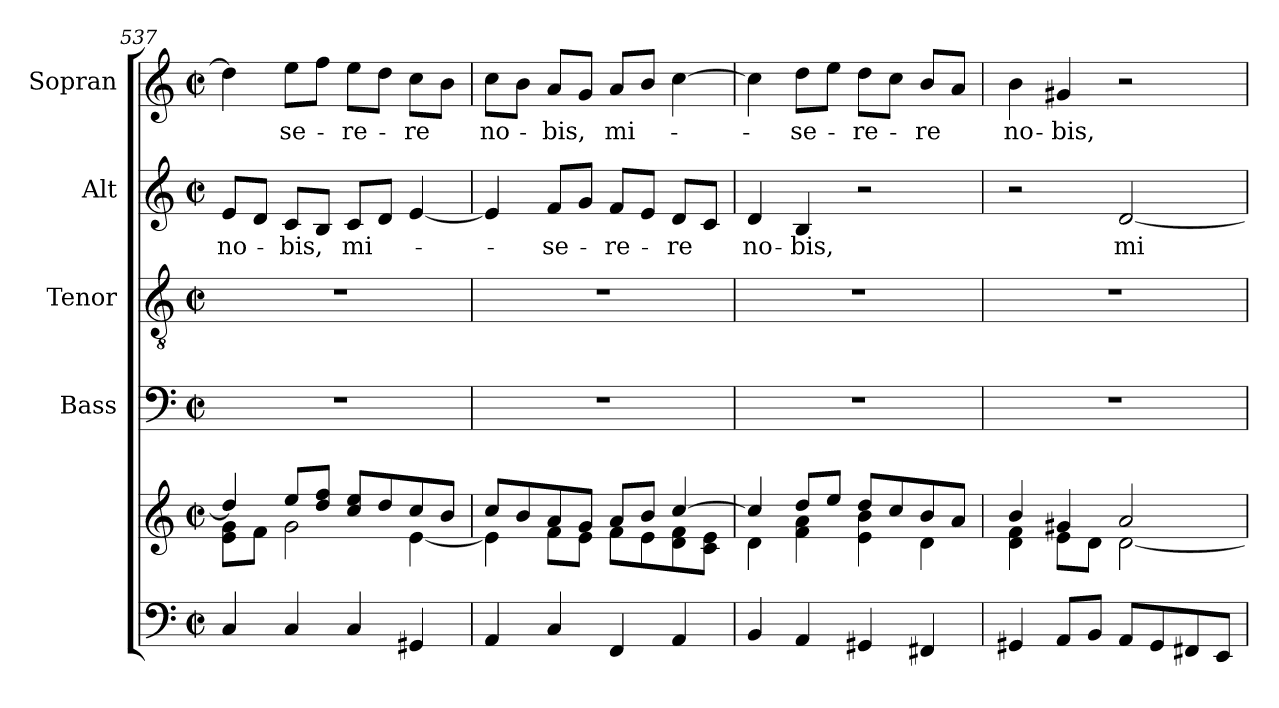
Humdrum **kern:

**kern	**kern	**kern	**kern	**kern	**text	**kern	**text
*part5	*part5	*part4	*part3	*part2	*part2	*part1	*part1
*staff6	*staff5	*staff4	*staff3	*staff2	*staff2	*staff1	*staff1
*	*	*I"Bass	*I"Tenor	*I"Alt	*	*I"Sopran	*
*	*	*I'B.	*I'T.	*I'A.	*	*I'S.	*
*clefF4	*clefG2	*clefF4	*clefGv2	*clefG2	*	*clefG2	*
*k[]	*k[]	*k[]	*k[]	*k[]	*	*k[]	*
*C:	*C:	*C:	*C:	*C:	*	*C:	*
*M2/2	*M2/2	*M2/2	*M2/2	*M2/2	*	*M2/2	*
*met(c|)	*met(c|)	*met(c|)	*met(c|)	*met(c|)	*	*met(c|)	*
=537	=537	=537	=537	=537	=537	=537	=537
*	*^	*	*	*	*	*	*
!	!	!	!	!	!	!LO:LY:b	!	!
4C/	4dd/]	8e\ 8g\L	1r	1r	8e/L	no-	4dd\]	.
.	.	8f\J	.	.	8d/J	.	.	.
!	!	!	!	!	!	!LO:LY:b	!	!LO:LY:b
4C/	8ee/L	2g\	.	.	8c/L	-bis,	8ee\L	-se-
.	8dd/ 8ff/J	.	.	.	8B/J	.	8ff\J	.
!	!	!	!	!	!	!LO:LY:b	!	!LO:LY:b
4C/	8cc/ 8ee/L	.	.	.	8c/L	mi-	8ee\L	-re-
.	8dd/	.	.	.	8d/J	.	8dd\J	.
!	!	!	!	!	!	!	!	!LO:LY:b
4GG#X/	8cc/	[<4e\	.	.	[4e/	.	8cc\L	-re
.	8b/J	.	.	.	.	.	8b\J	.
=538	=538	=538	=538	=538	=538	=538	=538	=538
!	!	!	!	!	!	!	!	!LO:LY:b
4AA/	8cc/L	4e\]	1r	1r	4e/]	.	8cc\L	no-
.	8b/	.	.	.	.	.	8b\J	.
!	!	!	!	!	!	!LO:LY:b	!	!LO:LY:b
4C/	8a/	8f\L	.	.	8f/L	-se-	8a/L	-bis,
.	8g/J	8e\J	.	.	8g/J	.	8g/J	.
!	!	!	!	!	!	!LO:LY:b	!	!LO:LY:b
4FF/	8a/L	8f\L	.	.	8f/L	-re-	8a/L	mi-
.	8b/J	8e\	.	.	8e/J	.	8b/J	.
!	!	!	!	!	!	!LO:LY:b	!	!
4AA/	[>4cc/	8d\ 8f\	.	.	8d/L	-re	[4cc\	.
.	.	8c\ 8e\J	.	.	8c/J	.	.	.
=539	=539	=539	=539	=539	=539	=539	=539	=539
!	!	!	!	!	!	!LO:LY:b	!	!
4BB/	4cc/]	4d\	1r	1r	4d/	no-	4cc\]	.
!	!	!	!	!	!	!LO:LY:b	!	!LO:LY:b
4AA/	8dd/L	4f\ 4a\	.	.	4B/	-bis,	8dd\L	-se-
.	8ee/J	.	.	.	.	.	8ee\J	.
!	!	!	!	!	!	!	!	!LO:LY:b
4GG#X/	8dd/L	4e\ 4b\	.	.	2r	.	8dd\L	-re-
.	8cc/	.	.	.	.	.	8cc\J	.
!	!	!	!	!	!	!	!	!LO:LY:b
4FF#X/	8b/	4d\	.	.	.	.	8b/L	-re
.	8a/J	.	.	.	.	.	8a/J	.
=540	=540	=540	=540	=540	=540	=540	=540	=540
!	!	!	!	!	!	!	!	!LO:LY:b
4GG#X/	4b/	4d\ 4f\	1r	1r	2r	.	4b\	no-
!	!	!	!	!	!	!	!	!LO:LY:b
8AA/L	4g#X/	8e\L	.	.	.	.	4g#X/	-bis,
8BB/J	.	8d\J	.	.	.	.	.	.
!	!	!	!	!	!	!LO:LY:b	!	!
8AA/L	2a/	[<2d\	.	.	[2d/	mi-	2r	.
8GG#/	.	.	.	.	.	.	.	.
8FF#X/	.	.	.	.	.	.	.	.
8EE/J	.	.	.	.	.	.	.	.
*	*v	*v	*	*	*	*	*	*
=	=	=	=	=	=	=	=
*-	*-	*-	*-	*-	*-	*-	*-
